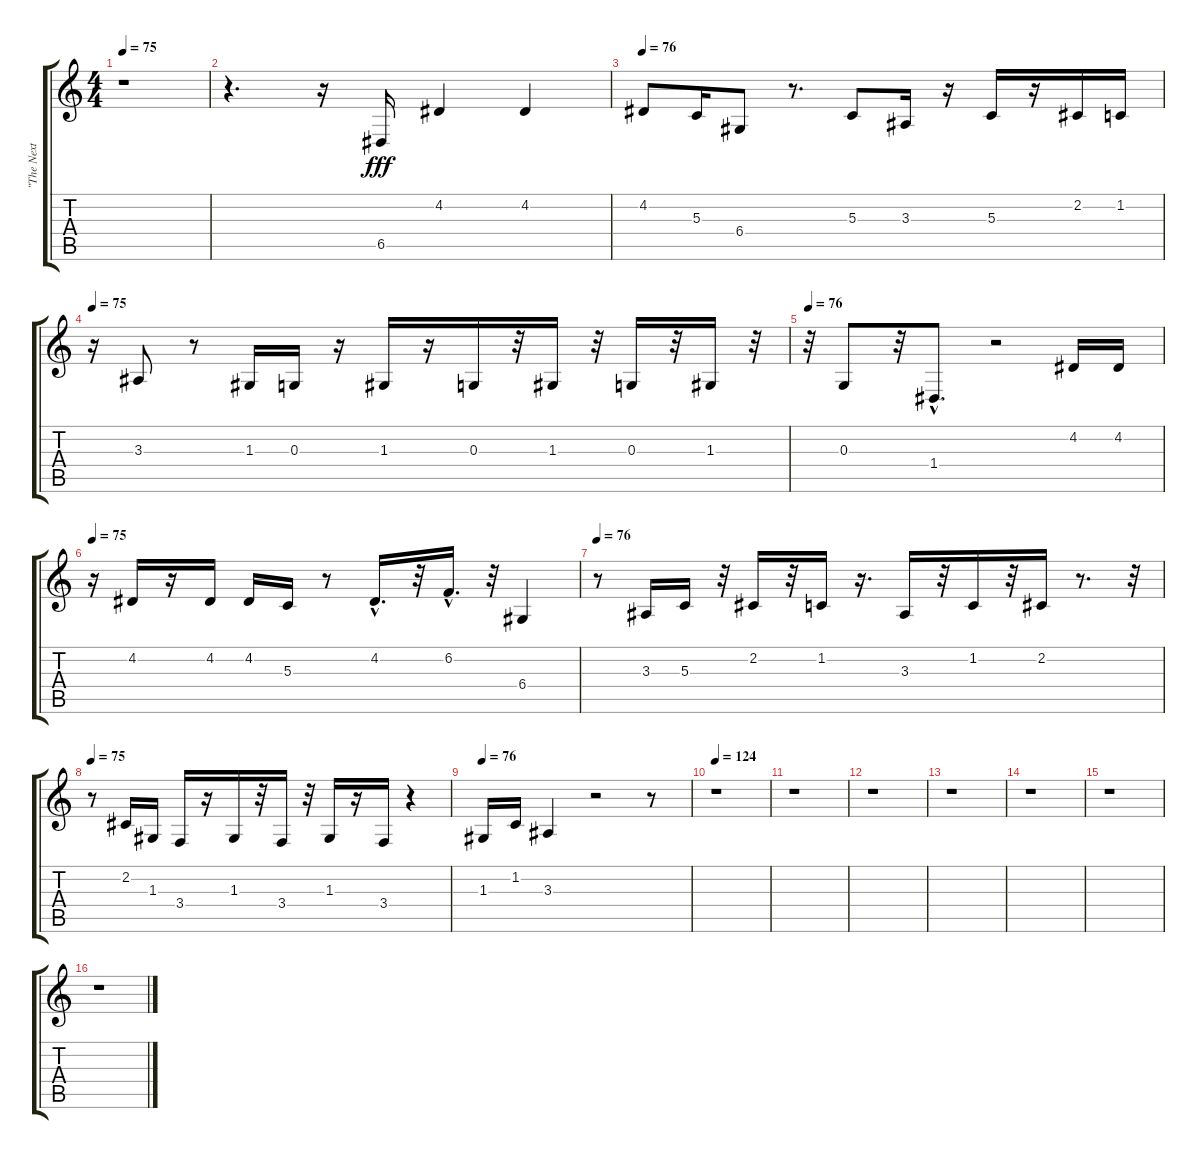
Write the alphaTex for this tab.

\track ("\"The Next" "\"The Next") {instrument fx4atmosphere}
\staff {score tabs}
\tuning (E4 B3 G3 D3 A2 E2) {hide}
\ts (4 4)
\tempo 75
\clef g2
\ks c
r.1{dy fff instrument fx4atmosphere} |
r.4{d} r.16 6.5.16 4.2.4 4.2.4 |
\tempo 76
4.2.8 5.3.16 6.4.8 r.8{d} 5.3.8 3.3.16 r.16 5.3.16 r.16 2.2.16 1.2.16 |
\tempo 75
r.16 3.3.8 r.8 1.3.16 0.3.16 r.16 1.3.16 r.16 0.3.16 r.32 1.3.16 r.32 0.3.16 r.32 1.3.16 r.32 |
\tempo 76
r.32 0.3.8 r.32 1.4{hac}.8{d} r.2 4.2.16 4.2.16 |
\tempo 75
r.16 4.2.16 r.16 4.2.16 4.2.16 5.3.16 r.8 4.2{hac}.16{d} r.32 6.2{hac}.16{d} r.32 6.4.4 |
\tempo 76
r.8 3.3.16 5.3.16 r.32 2.2.16 r.32 1.2.16 r.16{d} 3.3.16 r.32 1.2.16 r.32 2.2.16 r.8{d} r.32 |
\tempo 75
r.8 2.2.16 1.3.16 3.4.16 r.16 1.3.16 r.32 3.4.16 r.32 1.3.16 r.16 3.4.16 r.4 |
\tempo 76
1.3.16 1.2.16 3.3.4 r.2 r.8 |
\tempo 124
r.1 |
r.1 |
r.1 |
r.1 |
r.1 |
r.1 |
r.1
